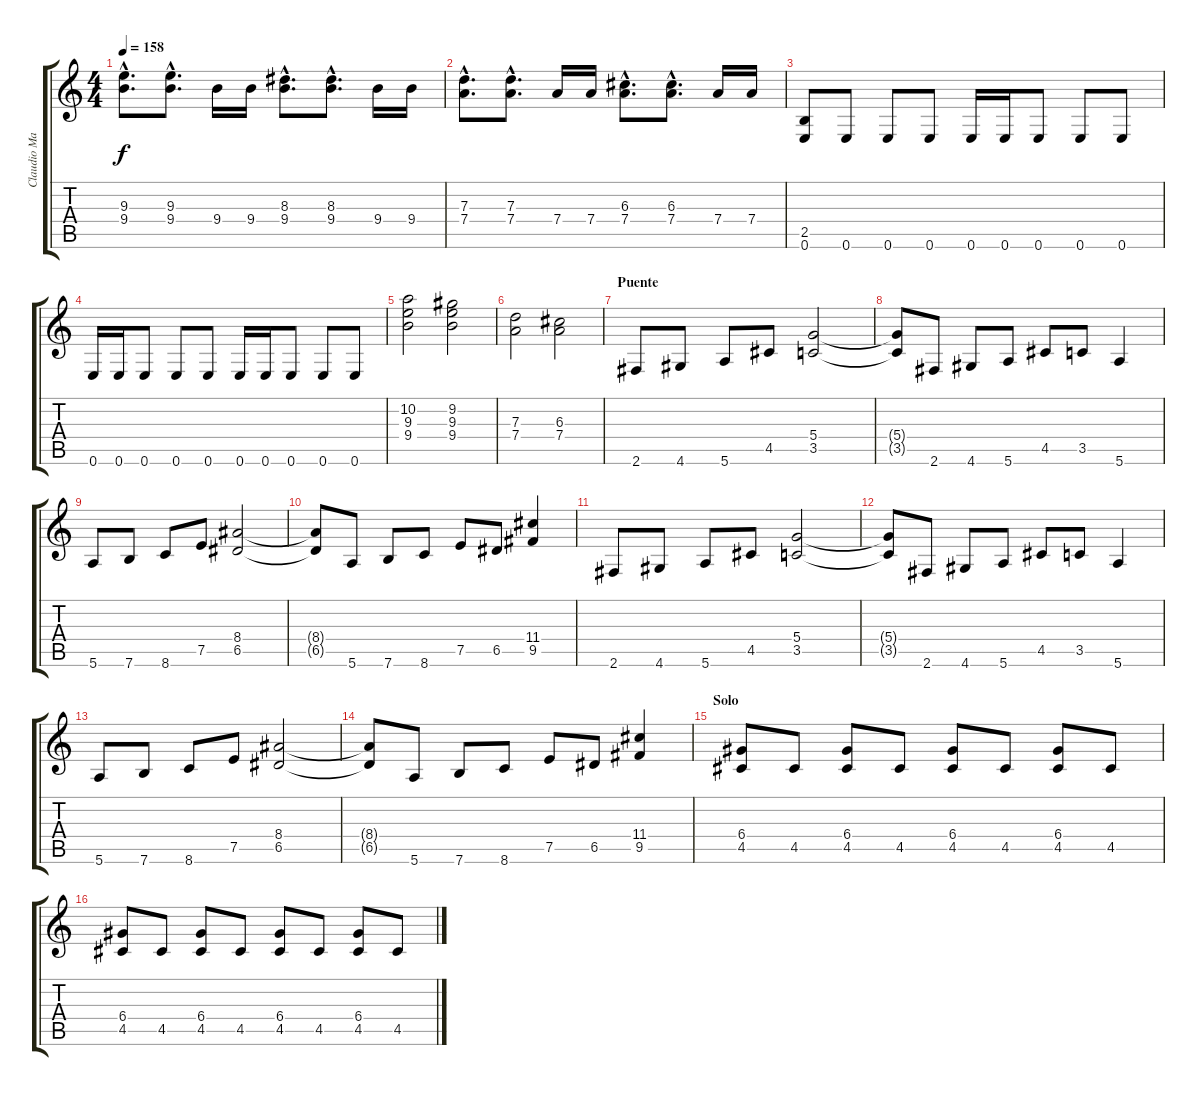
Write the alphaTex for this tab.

\track ("Claudio Marciello (Gtr 1)" "Claudio Ma") {instrument distortionguitar}
\staff {score tabs}
\tuning (E4 B3 G3 D3 A2 E2) {hide}
\ts (4 4)
\tempo 158
\clef g2
\ks c
(9.3{hac} 9.4{hac}).8{d dy f} (9.3{hac} 9.4{hac}).8{d} 9.4.16 9.4.16 (8.3{hac} 9.4{hac}).8{d} (8.3{hac} 9.4{hac}).8{d} 9.4.16 9.4.16 |
(7.3{hac} 7.4{hac}).8{d} (7.3{hac} 7.4{hac}).8{d} 7.4.16 7.4.16 (6.3{hac} 7.4{hac}).8{d} (6.3{hac} 7.4{hac}).8{d} 7.4.16 7.4.16 |
(2.5 0.6).8 0.6.8 0.6.8 0.6.8 0.6.16 0.6.16 0.6.8 0.6.8 0.6.8 |
0.6.16 0.6.16 0.6.8 0.6.8 0.6.8 0.6.16 0.6.16 0.6.8 0.6.8 0.6.8 |
(10.2 9.3 9.4).2 (9.2 9.3 9.4).2 |
(7.3 7.4).2 (6.3 7.4).2 |
\section ("" "Puente")
2.6.8 4.6.8 5.6.8 4.5.8 (5.4 3.5).2 |
(5.4{t} 3.5{t}).8 2.6.8 4.6.8 5.6.8 4.5.8 3.5.8 5.6.4 |
5.6.8 7.6.8 8.6.8 7.5.8 (8.4 6.5).2 |
(8.4{t} 6.5{t}).8 5.6.8 7.6.8 8.6.8 7.5.8 6.5.8 (11.4 9.5).4 |
2.6.8 4.6.8 5.6.8 4.5.8 (5.4 3.5).2 |
(5.4{t} 3.5{t}).8 2.6.8 4.6.8 5.6.8 4.5.8 3.5.8 5.6.4 |
5.6.8 7.6.8 8.6.8 7.5.8 (8.4 6.5).2 |
(8.4{t} 6.5{t}).8 5.6.8 7.6.8 8.6.8 7.5.8 6.5.8 (11.4 9.5).4 |
\section ("" "Solo")
(6.4 4.5).8 4.5.8 (6.4 4.5).8 4.5.8 (6.4 4.5).8 4.5.8 (6.4 4.5).8 4.5.8 |
(6.4 4.5).8 4.5.8 (6.4 4.5).8 4.5.8 (6.4 4.5).8 4.5.8 (6.4 4.5).8 4.5.8
